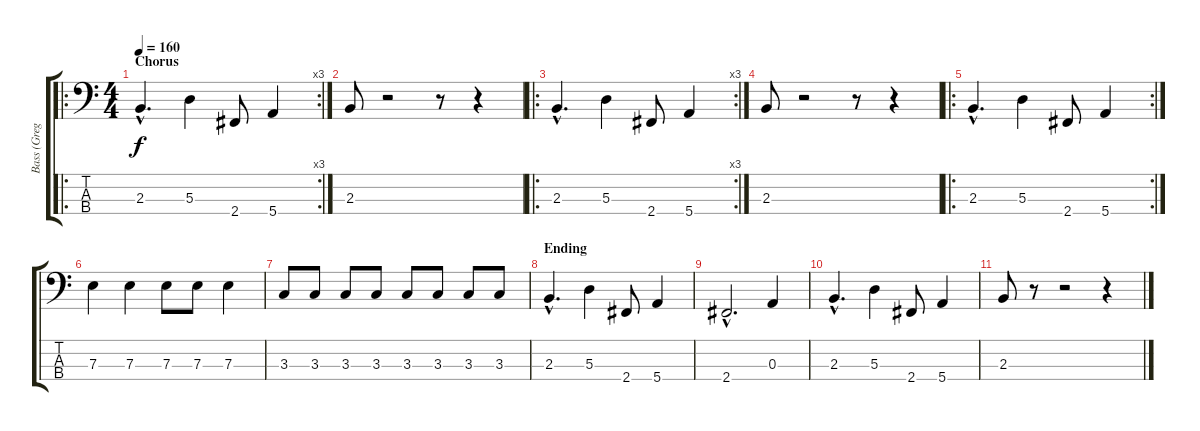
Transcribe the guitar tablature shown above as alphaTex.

\track ("Bass (Greg)" "Bass (Greg") {instrument electricbasspick}
\staff {score tabs}
\tuning (G2 D2 A1 E1) {hide}
\ro
\rc 3
\ts (4 4)
\section ("" "Chorus")
\tempo 160
\clef f4
\ks c
2.3{hac}.4{d dy f} 5.3.4 2.4.8 5.4.4 |
2.3.8 r.2 r.8 r.4 |
\ro
\rc 3
2.3{hac}.4{d} 5.3.4 2.4.8 5.4.4 |
2.3.8 r.2 r.8 r.4 |
\ro
\rc 2
2.3{hac}.4{d} 5.3.4 2.4.8 5.4.4 |
7.3.4 7.3.4 7.3.8 7.3.8 7.3.4 |
3.3.8 3.3.8 3.3.8 3.3.8 3.3.8 3.3.8 3.3.8 3.3.8 |
\section ("" "Ending")
2.3{hac}.4{d} 5.3.4 2.4.8 5.4.4 |
2.4{hac}.2{d} 0.3.4 |
2.3{hac}.4{d} 5.3.4 2.4.8 5.4.4 |
2.3.8 r.8 r.2 r.4
